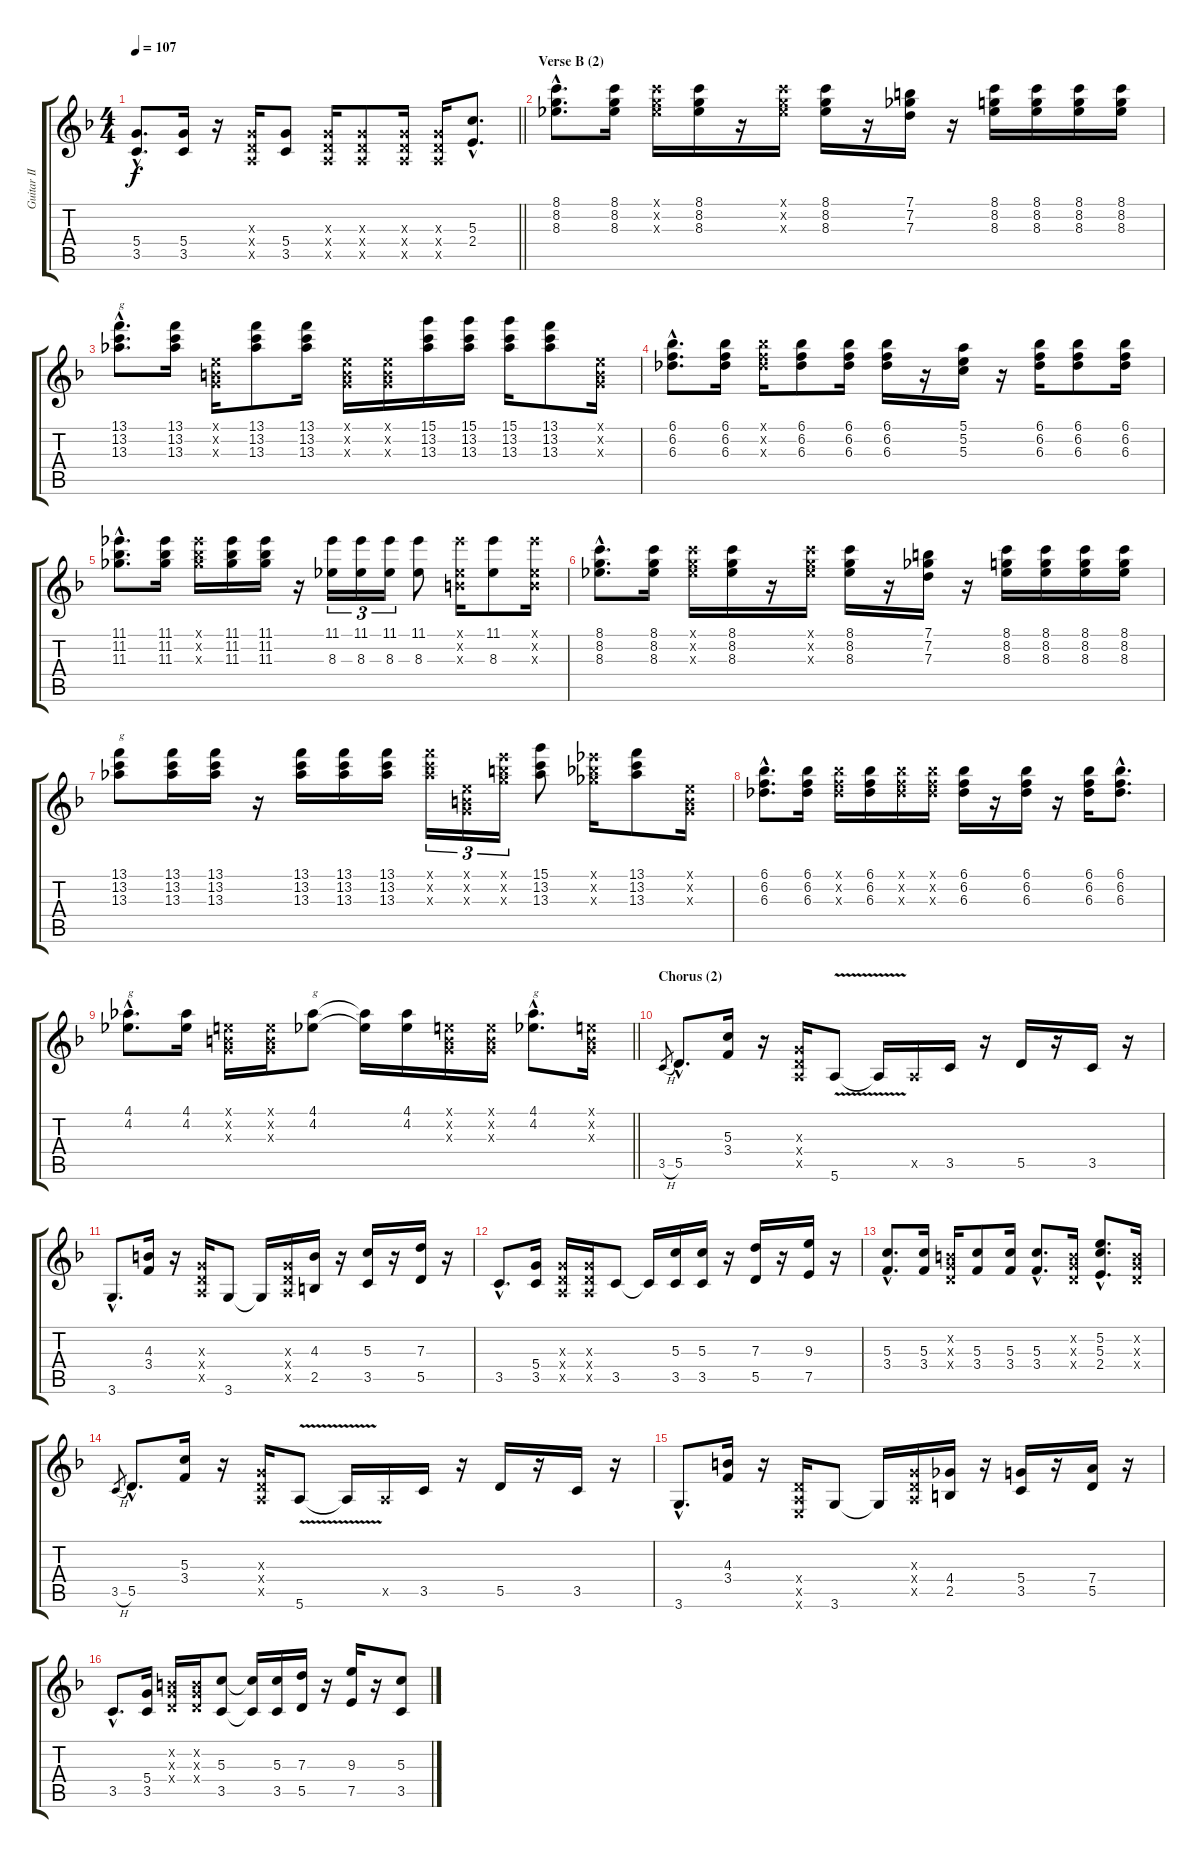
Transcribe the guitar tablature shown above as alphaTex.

\track ("Guitar II (tabbed)" "Guitar II ") {instrument distortionguitar}
\staff {score tabs}
\tuning (E4 B3 G3 D3 A2 E2) {hide}
\ts (4 4)
\tempo 107
\clef g2
\barLineRight lightlight
\ks dminor
(5.4{hac} 3.5{hac}).8{d dy f} (5.4 3.5).16 r.16 (0.3{x} 0.4{x} 0.5{x}).16 (5.4 3.5).8 (0.3{x} 0.4{x} 0.5{x}).16 (0.3{x} 0.4{x} 0.5{x}).8 (0.3{x} 0.4{x} 0.5{x}).16 (0.3{x} 0.4{x} 0.5{x}).16 (5.3{hac} 2.4{hac}).8{d} |
\section ("" "Verse B (2)")
(8.1{hac} 8.2{hac} 8.3{hac}).8{d} (8.1 8.2 8.3).16 (8.1{x} 8.2{x} 8.3{x}).16 (8.1 8.2 8.3).16 r.16 (8.1{x} 8.2{x} 8.3{x}).16 (8.1 8.2 8.3).16 r.16 (7.1 7.2 7.3).16 r.16 (8.1 8.2 8.3).16 (8.1 8.2 8.3).16 (8.1 8.2 8.3).16 (8.1 8.2 8.3).16 |
(13.1{hac} 13.2{hac} 13.3{hac}).8{d txt "g"} (13.1 13.2 13.3).16 (0.1{x} 0.2{x} 0.3{x}).16 (13.1 13.2 13.3).8 (13.1 13.2 13.3).16 (0.1{x} 0.2{x} 0.3{x}).16 (0.1{x} 0.2{x} 0.3{x}).16 (15.1 13.2 13.3).16 (15.1 13.2 13.3).16 (15.1 13.2 13.3).16 (13.1 13.2 13.3).8 (0.1{x} 0.2{x} 0.3{x}).16 |
(6.1{hac} 6.2{hac} 6.3{hac}).8{d} (6.1 6.2 6.3).16 (6.1{x} 6.2{x} 6.3{x}).16 (6.1 6.2 6.3).8 (6.1 6.2 6.3).16 (6.1 6.2 6.3).16 r.16 (5.1 5.2 5.3).16 r.16 (6.1 6.2 6.3).16 (6.1 6.2 6.3).8 (6.1 6.2 6.3).16 |
(11.1{hac} 11.2{hac} 11.3{hac}).8{d} (11.1 11.2 11.3).16 (11.1{x} 11.2{x} 11.3{x}).16 (11.1 11.2 11.3).16 (11.1 11.2 11.3).16 r.16 (11.1 8.3).16{tu (3 2)} (11.1 8.3).16{tu (3 2)} (11.1 8.3).16{tu (3 2)} (11.1 8.3).8 (11.1{x} 0.2{x} 8.3{x}).16 (11.1 8.3).8 (11.1{x} 0.2{x} 8.3{x}).16 |
(8.1{hac} 8.2{hac} 8.3{hac}).8{d} (8.1 8.2 8.3).16 (8.1{x} 8.2{x} 8.3{x}).16 (8.1 8.2 8.3).16 r.16 (8.1{x} 8.2{x} 8.3{x}).16 (8.1 8.2 8.3).16 r.16 (7.1 7.2 7.3).16 r.16 (8.1 8.2 8.3).16 (8.1 8.2 8.3).16 (8.1 8.2 8.3).16 (8.1 8.2 8.3).16 |
(13.1 13.2 13.3).8{txt "g"} (13.1 13.2 13.3).16 (13.1 13.2 13.3).16 r.16 (13.1 13.2 13.3).16 (13.1 13.2 13.3).16 (13.1 13.2 13.3).16 (13.1{x} 13.2{x} 13.3{x}).16{tu (3 2)} (0.1{x} 0.2{x} 0.3{x}).16{tu (3 2)} (12.1{x} 12.2{x} 12.3{x}).16{tu (3 2)} (15.1 13.2 13.3).8 (11.1{x} 11.2{x} 11.3{x}).16 (13.1 13.2 13.3).8 (0.1{x} 0.2{x} 0.3{x}).16 |
(6.1{hac} 6.2{hac} 6.3{hac}).8{d} (6.1 6.2 6.3).16 (6.1{x} 6.2{x} 6.3{x}).16 (6.1 6.2 6.3).16 (6.1{x} 6.2{x} 6.3{x}).16 (6.1{x} 6.2{x} 6.3{x}).16 (6.1 6.2 6.3).16 r.16 (6.1 6.2 6.3).16 r.16 (6.1 6.2 6.3).16 (6.1{hac} 6.2{hac} 6.3{hac}).8{d} |
\barLineRight lightlight
(4.1{hac} 4.2{hac}).8{d txt "g"} (4.1 4.2).16 (0.1{x} 0.2{x} 0.3{x}).16 (0.1{x} 0.2{x} 0.3{x}).16 (4.1 4.2).8{txt "g"} (4.1{t} 4.2{t}).16 (4.1 4.2).16 (0.1{x} 0.2{x} 0.3{x}).16 (0.1{x} 0.2{x} 0.3{x}).16 (4.1{hac} 4.2{hac}).8{d txt "g"} (0.1{x} 0.2{x} 0.3{x}).16 |
\section ("" "Chorus (2)")
3.5{h}.8{gr} 5.5{hac}.8{d} (5.3 3.4).16 r.16 (0.3{x} 0.4{x} 0.5{x}).16 5.6{v}.8 5.6{t}.16 0.5{x}.16 3.5.16 r.16 5.5.16 r.16 3.5.16 r.16 |
3.6{hac}.8{d} (4.3 3.4).16 r.16 (0.3{x} 0.4{x} 0.5{x}).16 3.6.8 3.6{t}.16 (0.3{x} 0.4{x} 0.5{x}).16 (4.3 2.5).16 r.16 (5.3 3.5).16 r.16 (7.3 5.5).16 r.16 |
3.5{hac}.8{d} (5.4 3.5).16 (0.3{x} 0.4{x} 0.5{x}).16 (0.3{x} 0.4{x} 0.5{x}).16 3.5.8 3.5{t}.16 (5.3 3.5).16 (5.3 3.5).16 r.16 (7.3 5.5).16 r.16 (9.3 7.5).16 r.16 |
(5.3{hac} 3.4{hac}).8{d} (5.3 3.4).16 (0.2{x} 0.3{x} 0.4{x}).16 (5.3 3.4).8 (5.3 3.4).16 (5.3{hac} 3.4{hac}).8{d} (0.2{x} 0.3{x} 0.4{x}).16 (5.2{hac} 5.3{hac} 2.4{hac}).8{d} (0.2{x} 0.3{x} 0.4{x}).16 |
3.5{h}.8{gr} 5.5{hac}.8{d} (5.3 3.4).16 r.16 (0.3{x} 0.4{x} 0.5{x}).16 5.6{v}.8 5.6{t}.16 0.5{x}.16 3.5.16 r.16 5.5.16 r.16 3.5.16 r.16 |
3.6{hac}.8{d} (4.3 3.4).16 r.16 (0.4{x} 0.5{x} 0.6{x}).16 3.6.8 3.6{t}.16 (0.3{x} 0.4{x} 0.5{x}).16 (4.4 2.5).16 r.16 (5.4 3.5).16 r.16 (7.4 5.5).16 r.16 |
3.5{hac}.8{d} (5.4 3.5).16 (0.2{x} 0.3{x} 0.4{x}).16 (0.2{x} 0.3{x} 0.4{x}).16 (5.3 3.5).8 (5.3{t} 3.5{t}).16 (5.3 3.5).16 (7.3 5.5).16 r.16 (9.3 7.5).16 r.16 (5.3 3.5).8
